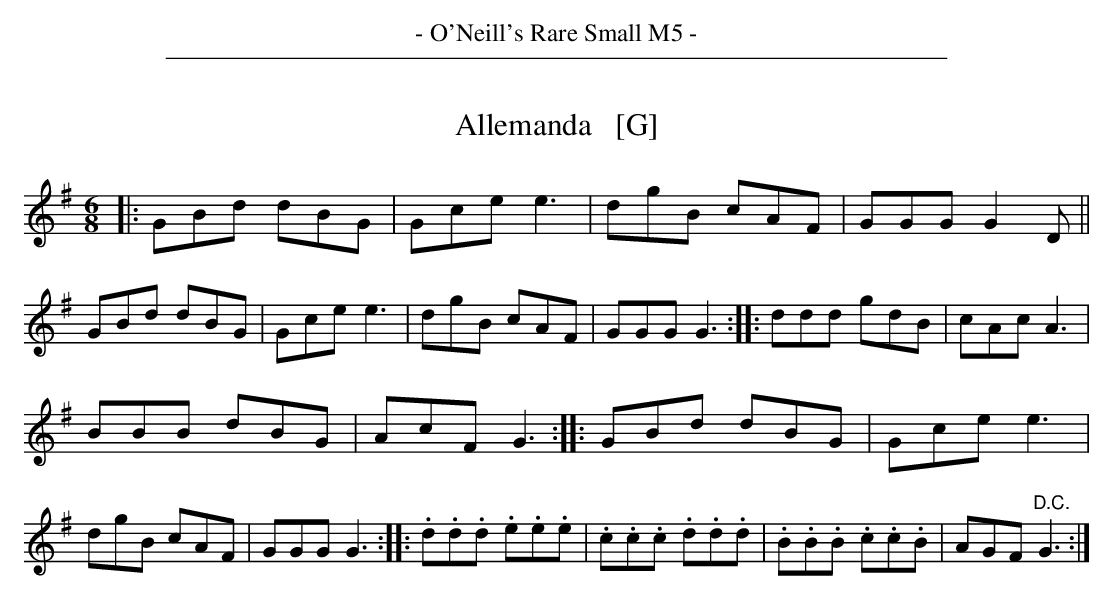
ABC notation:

X:1
T: Allemanda   [G]
M: 6/8
L: 1/8
K: G
|:\
GBd dBG | Gce e3 | dgB cAF | GGG G2D ||\
GBd dBG | Gce e3 | dgB cAF | GGG G3 ::\
ddd gdB | cAc A3 |
BBB dBG | AcF G3 ::\
GBd dBG | Gce e3 | dgB cAF | GGG G3 ::\
.d.d.d .e.e.e | .c.c.c .d.d.d | .B.B.B .c.c.B | AGF "^D.C."G3 :|
